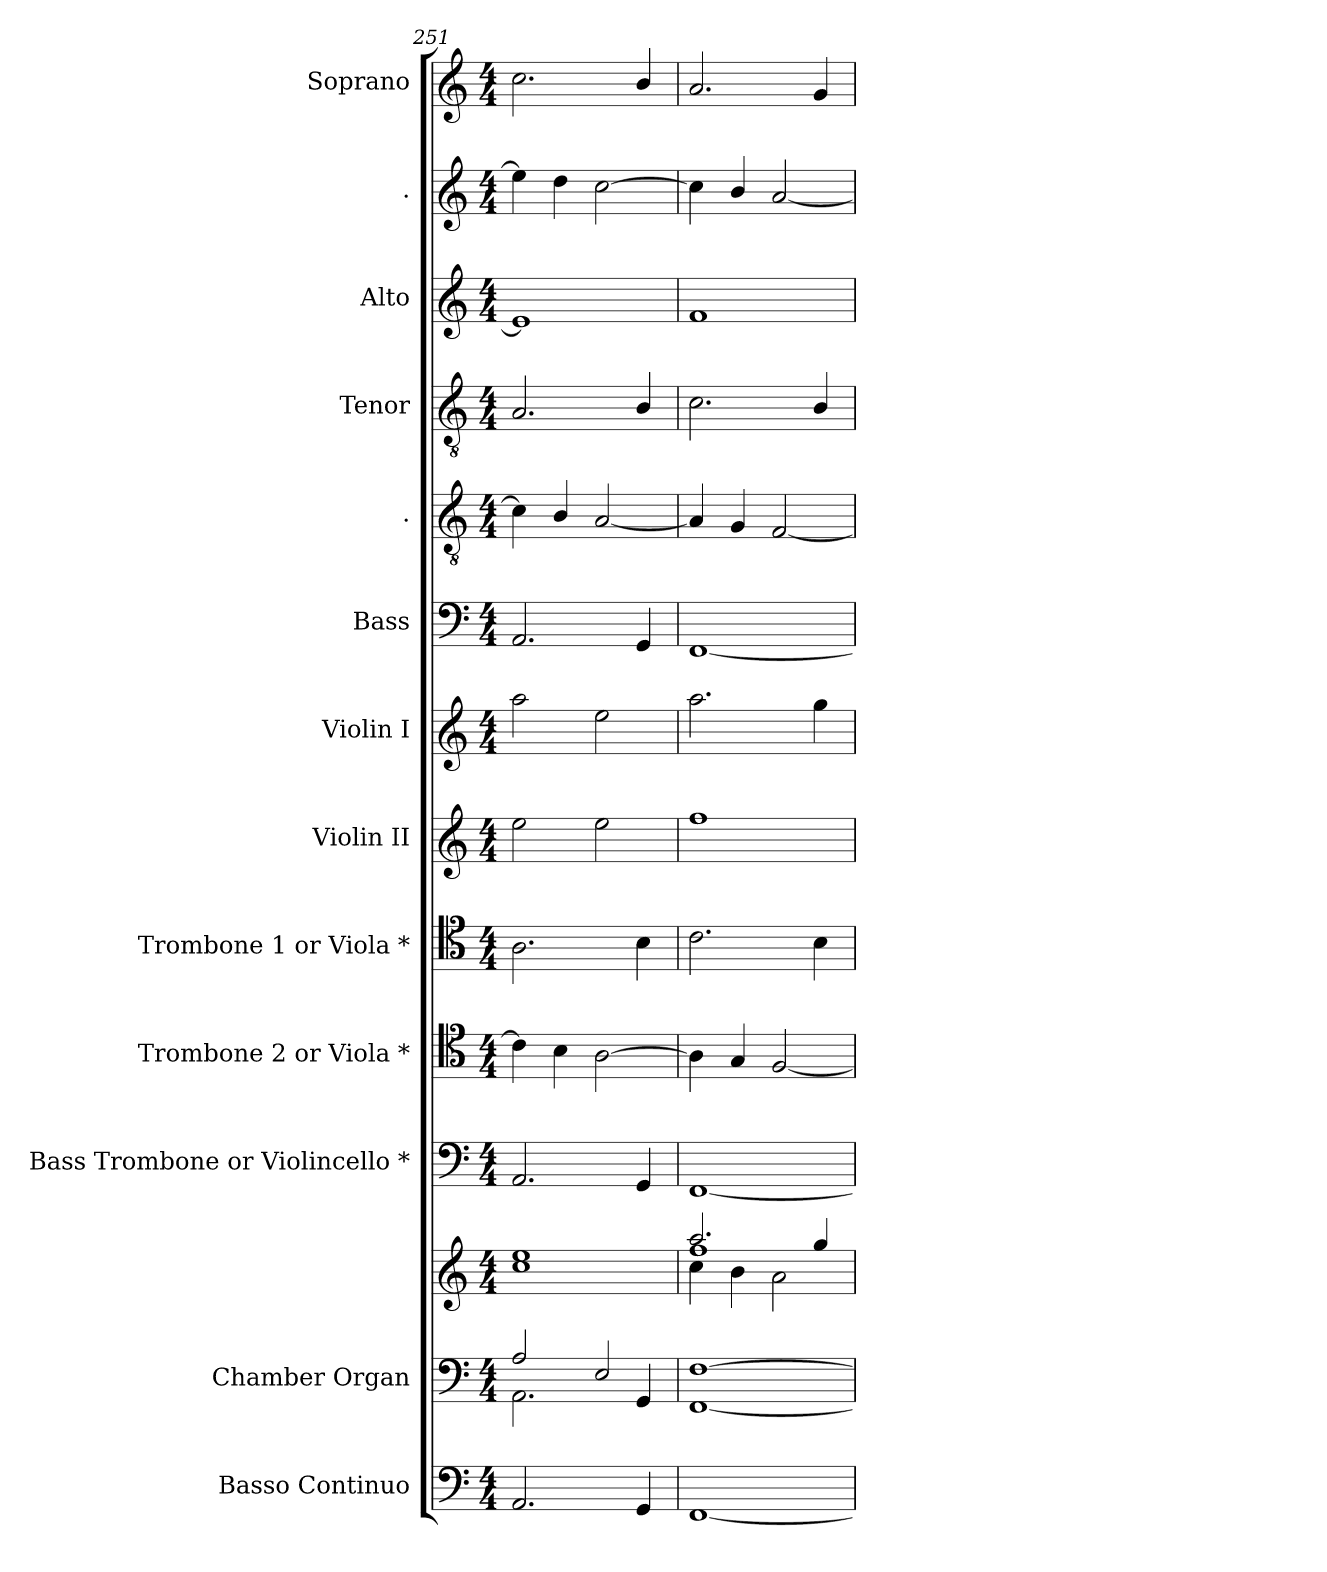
**kern	**kern	**kern	**kern	**kern	**kern	**kern	**kern	**kern	**kern	**kern	**kern	**kern	**kern
*part13	*part12	*part12	*part11	*part10	*part9	*part8	*part7	*part6	*part5	*part4	*part3	*part2	*part1
*staff14	*staff13	*staff12	*staff11	*staff10	*staff9	*staff8	*staff7	*staff6	*staff5	*staff4	*staff3	*staff2	*staff1
*I"Basso  Continuo	*I"Chamber  Organ	*	*I"Bass Trombone or Violincello *	*I"Trombone 2 or Viola *	*I"Trombone 1 or Viola *	*I"Violin II	*I"Violin I	*I"Bass	*I".	*I"Tenor	*I"Alto	*I".	*I"Soprano
*I'B Cont	*I'Org.	*	*I'B. Tbn.	*I'Tbn 2	*I'Tbn 1	*I'Vln. II	*I'Vln. I	*I'B.	*	*I'T,	*I'A.	*	*I'S.
*clefF4	*clefF4	*clefG2	*clefF4	*clefC4	*clefC4	*clefG2	*clefG2	*clefF4	*clefGv2	*clefGv2	*clefG2	*clefG2	*clefG2
*ITrd7c12	*	*	*	*	*	*	*	*	*ITrd7c12	*ITrd7c12	*	*	*
*k[]	*k[]	*k[]	*k[]	*k[]	*k[]	*k[]	*k[]	*k[]	*k[]	*k[]	*k[]	*k[]	*k[]
*C:	*C:	*C:	*C:	*C:	*C:	*C:	*C:	*C:	*C:	*C:	*C:	*C:	*C:
*M4/4	*M4/4	*M4/4	*M4/4	*M4/4	*M4/4	*M4/4	*M4/4	*M4/4	*M4/4	*M4/4	*M4/4	*M4/4	*M4/4
=251	=251	=251	=251	=251	=251	=251	=251	=251	=251	=251	=251	=251	=251
*	*^	*	*	*	*	*	*	*	*	*	*	*	*
2.AAAi/	2Ai/	2.AAi\	1cci 1eei	2.AAi/	4ci\]	2.Ai\	2eei\	2aai\	2.AAi/	4Ci\]	2.AAi/	1ei]	4eei\]	2.cci\
.	.	.	.	.	4Bi\	.	.	.	.	4BBi/	.	.	4ddi\	.
.	2Ei/	.	.	.	[2Ai\	.	2eei\	2eei\	.	[2AAi/	.	.	[2cci\	.
4GGGi/	.	4GGi/	.	4GGi/	.	4Bi\	.	.	4GGi/	.	4BBi/	.	.	4bi/
=252	=252	=252	=252	=252	=252	=252	=252	=252	=252	=252	=252	=252	=252	=252
*	*	*	*^	*	*	*	*	*	*	*	*	*	*	*
*	*	*	*	*^	*	*	*	*	*	*	*	*	*	*	*
[1FFFi	[1Fi	[1FFi	2.aai/	4cci\	1ffi	[1FFi	4Ai\]	2.ci\	1ffi	2.aai\	[1FFi	4AAi/]	2.Ci\	1fi	4cci\]	2.ai/
.	.	.	.	4bi\	.	.	4Gi/	.	.	.	.	4GGi/	.	.	4bi/	.
.	.	.	.	2ai\	.	.	[2Fi/	.	.	.	.	[2FFi/	.	.	[2ai/	.
.	.	.	4ggi/	.	.	.	.	4Bi\	.	4ggi\	.	.	4BBi/	.	.	4gi/
*	*v	*v	*	*	*	*	*	*	*	*	*	*	*	*	*	*
*	*	*v	*v	*v	*	*	*	*	*	*	*	*	*	*	*
=	=	=	=	=	=	=	=	=	=	=	=	=	=
*-	*-	*-	*-	*-	*-	*-	*-	*-	*-	*-	*-	*-	*-
